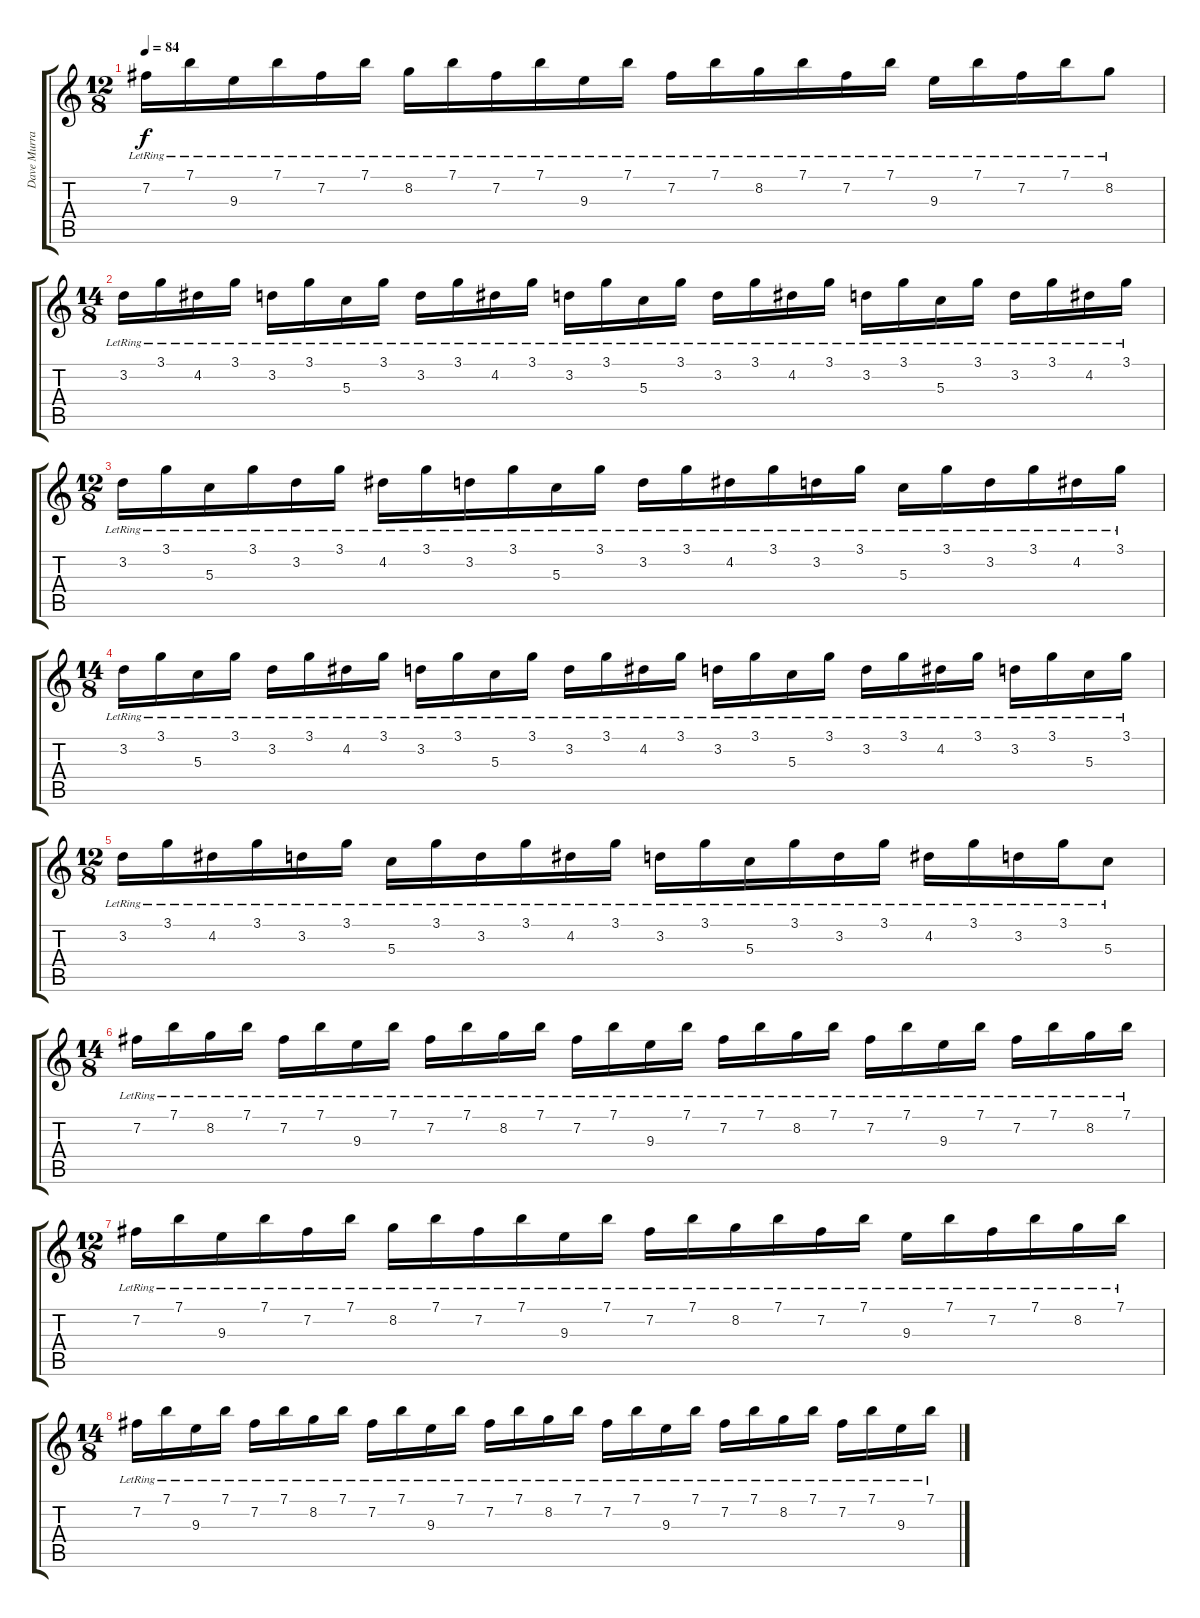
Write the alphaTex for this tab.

\track ("Dave Murray" "Dave Murra") {instrument overdrivenguitar}
\staff {score tabs}
\tuning (E4 B3 G3 D3 A2 E2) {hide}
\ts (12 8)
\tempo 84
\clef g2
\ks c
7.2{lr}.16{dy f} 7.1{lr}.16 9.3{lr}.16 7.1{lr}.16 7.2{lr}.16 7.1{lr}.16 8.2{lr}.16 7.1{lr}.16 7.2{lr}.16 7.1{lr}.16 9.3{lr}.16 7.1{lr}.16 7.2{lr}.16 7.1{lr}.16 8.2{lr}.16 7.1{lr}.16 7.2{lr}.16 7.1{lr}.16 9.3{lr}.16 7.1{lr}.16 7.2{lr}.16 7.1{lr}.16 8.2{lr}.8 |
\ts (14 8)
3.2{lr}.16 3.1{lr}.16 4.2{lr}.16 3.1{lr}.16 3.2{lr}.16 3.1{lr}.16 5.3{lr}.16 3.1{lr}.16 3.2{lr}.16 3.1{lr}.16 4.2{lr}.16 3.1{lr}.16 3.2{lr}.16 3.1{lr}.16 5.3{lr}.16 3.1{lr}.16 3.2{lr}.16 3.1{lr}.16 4.2{lr}.16 3.1{lr}.16 3.2{lr}.16 3.1{lr}.16 5.3{lr}.16 3.1{lr}.16 3.2{lr}.16 3.1{lr}.16 4.2{lr}.16 3.1{lr}.16 |
\ts (12 8)
3.2{lr}.16 3.1{lr}.16 5.3{lr}.16 3.1{lr}.16 3.2{lr}.16 3.1{lr}.16 4.2{lr}.16 3.1{lr}.16 3.2{lr}.16 3.1{lr}.16 5.3{lr}.16 3.1{lr}.16 3.2{lr}.16 3.1{lr}.16 4.2{lr}.16 3.1{lr}.16 3.2{lr}.16 3.1{lr}.16 5.3{lr}.16 3.1{lr}.16 3.2{lr}.16 3.1{lr}.16 4.2{lr}.16 3.1{lr}.16 |
\ts (14 8)
3.2{lr}.16 3.1{lr}.16 5.3{lr}.16 3.1{lr}.16 3.2{lr}.16 3.1{lr}.16 4.2{lr}.16 3.1{lr}.16 3.2{lr}.16 3.1{lr}.16 5.3{lr}.16 3.1{lr}.16 3.2{lr}.16 3.1{lr}.16 4.2{lr}.16 3.1{lr}.16 3.2{lr}.16 3.1{lr}.16 5.3{lr}.16 3.1{lr}.16 3.2{lr}.16 3.1{lr}.16 4.2{lr}.16 3.1{lr}.16 3.2{lr}.16 3.1{lr}.16 5.3{lr}.16 3.1{lr}.16 |
\ts (12 8)
3.2{lr}.16 3.1{lr}.16 4.2{lr}.16 3.1{lr}.16 3.2{lr}.16 3.1{lr}.16 5.3{lr}.16 3.1{lr}.16 3.2{lr}.16 3.1{lr}.16 4.2{lr}.16 3.1{lr}.16 3.2{lr}.16 3.1{lr}.16 5.3{lr}.16 3.1{lr}.16 3.2{lr}.16 3.1{lr}.16 4.2{lr}.16 3.1{lr}.16 3.2{lr}.16 3.1{lr}.16 5.3{lr}.8 |
\ts (14 8)
7.2{lr}.16 7.1{lr}.16 8.2{lr}.16 7.1{lr}.16 7.2{lr}.16 7.1{lr}.16 9.3{lr}.16 7.1{lr}.16 7.2{lr}.16 7.1{lr}.16 8.2{lr}.16 7.1{lr}.16 7.2{lr}.16 7.1{lr}.16 9.3{lr}.16 7.1{lr}.16 7.2{lr}.16 7.1{lr}.16 8.2{lr}.16 7.1{lr}.16 7.2{lr}.16 7.1{lr}.16 9.3{lr}.16 7.1{lr}.16 7.2{lr}.16 7.1{lr}.16 8.2{lr}.16 7.1{lr}.16 |
\ts (12 8)
7.2{lr}.16 7.1{lr}.16 9.3{lr}.16 7.1{lr}.16 7.2{lr}.16 7.1{lr}.16 8.2{lr}.16 7.1{lr}.16 7.2{lr}.16 7.1{lr}.16 9.3{lr}.16 7.1{lr}.16 7.2{lr}.16 7.1{lr}.16 8.2{lr}.16 7.1{lr}.16 7.2{lr}.16 7.1{lr}.16 9.3{lr}.16 7.1{lr}.16 7.2{lr}.16 7.1{lr}.16 8.2{lr}.16 7.1{lr}.16 |
\ts (14 8)
7.2{lr}.16 7.1{lr}.16 9.3{lr}.16 7.1{lr}.16 7.2{lr}.16 7.1{lr}.16 8.2{lr}.16 7.1{lr}.16 7.2{lr}.16 7.1{lr}.16 9.3{lr}.16 7.1{lr}.16 7.2{lr}.16 7.1{lr}.16 8.2{lr}.16 7.1{lr}.16 7.2{lr}.16 7.1{lr}.16 9.3{lr}.16 7.1{lr}.16 7.2{lr}.16 7.1{lr}.16 8.2{lr}.16 7.1{lr}.16 7.2{lr}.16 7.1{lr}.16 9.3{lr}.16 7.1{lr}.16
